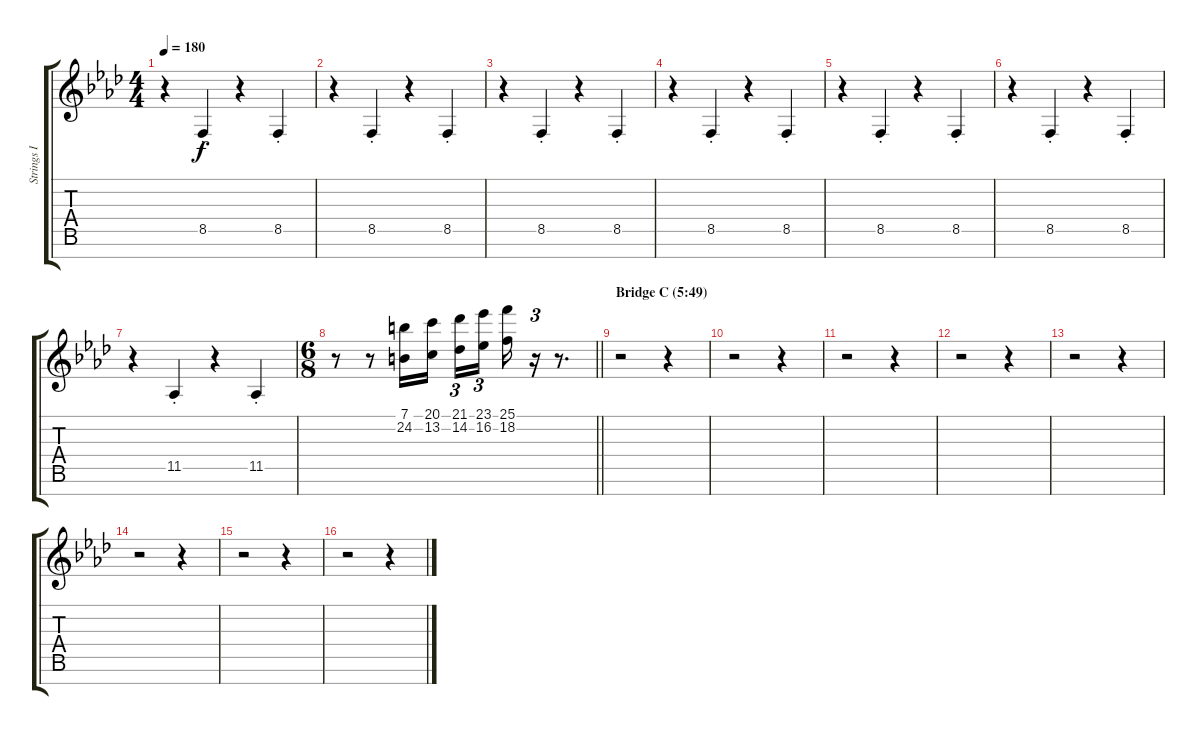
\track ("Strings I" "Strings I") {instrument stringensemble1}
\staff {score tabs}
\tuning (E4 B3 G3 D3 A2 E2 B1) {hide}
\ts (4 4)
\tempo 180
\clef g2
\ks fminor
r.4{dy f} 8.5{st}.4 r.4 8.5{st}.4 |
r.4 8.5{st}.4 r.4 8.5{st}.4 |
r.4 8.5{st}.4 r.4 8.5{st}.4 |
r.4 8.5{st}.4 r.4 8.5{st}.4 |
r.4 8.5{st}.4 r.4 8.5{st}.4 |
r.4 8.5{st}.4 r.4 8.5{st}.4 |
r.4 11.5{st}.4 r.4 11.5{st}.4 |
\ts (6 8)
\barLineRight lightlight
r.8 r.8 (7.1 24.2).16{volume 13 balance 4} (20.1 13.2).16 (21.1 14.2).16{tu (3 2)} (23.1 16.2).16{tu (3 2) beam splitsecondary} (25.1 18.2).16 r.16{tu (3 2)} r.8{d} |
\section ("" "Bridge C (5:49)")
r.2 r.4 |
r.2 r.4 |
r.2 r.4 |
r.2 r.4 |
r.2 r.4 |
r.2 r.4 |
r.2 r.4 |
r.2 r.4
